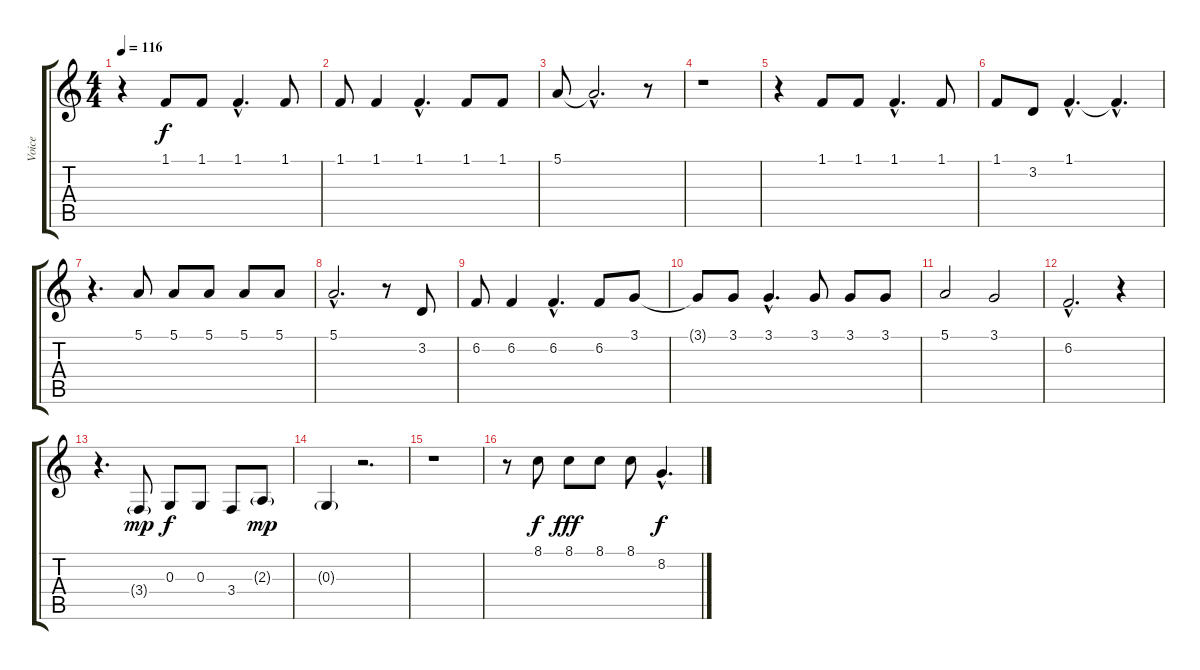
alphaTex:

\track ("Voice" "Voice") {instrument clarinet}
\staff {score tabs}
\tuning (E4 B3 G3 D3 A2 E2) {hide}
\ts (4 4)
\tempo 116
\clef g2
\ks c
r.4{dy mf} 1.1.8{dy f} 1.1.8 1.1{hac}.4{d} 1.1.8 |
1.1.8 1.1.4 1.1{hac}.4{d} 1.1.8 1.1.8 |
5.1.8 5.1{hac t}.2{d} r.8 |
r.1 |
r.4 1.1.8 1.1.8 1.1{hac}.4{d} 1.1.8 |
1.1.8 3.2.8 1.1{hac}.4{d} 1.1{hac t}.4{d} |
r.4{d} 5.1.8 5.1.8 5.1.8 5.1.8 5.1.8 |
5.1{hac}.2{d} r.8 3.2.8 |
6.2.8 6.2.4 6.2{hac}.4{d} 6.2.8 3.1.8 |
3.1{t}.8 3.1.8 3.1{hac}.4{d} 3.1.8 3.1.8 3.1.8 |
5.1.2 3.1.2 |
6.2{hac}.2{d} r.4 |
r.4{d} 3.4{g}.8{dy mp} 0.3.8{dy f} 0.3.8 3.4.8 2.3{g}.8{dy mp} |
0.3{g}.4 r.2{d} |
r.1 |
r.8 8.1.8{dy f} 8.1.8{dy fff} 8.1.8 8.1.8 8.2{hac}.4{d dy f}
